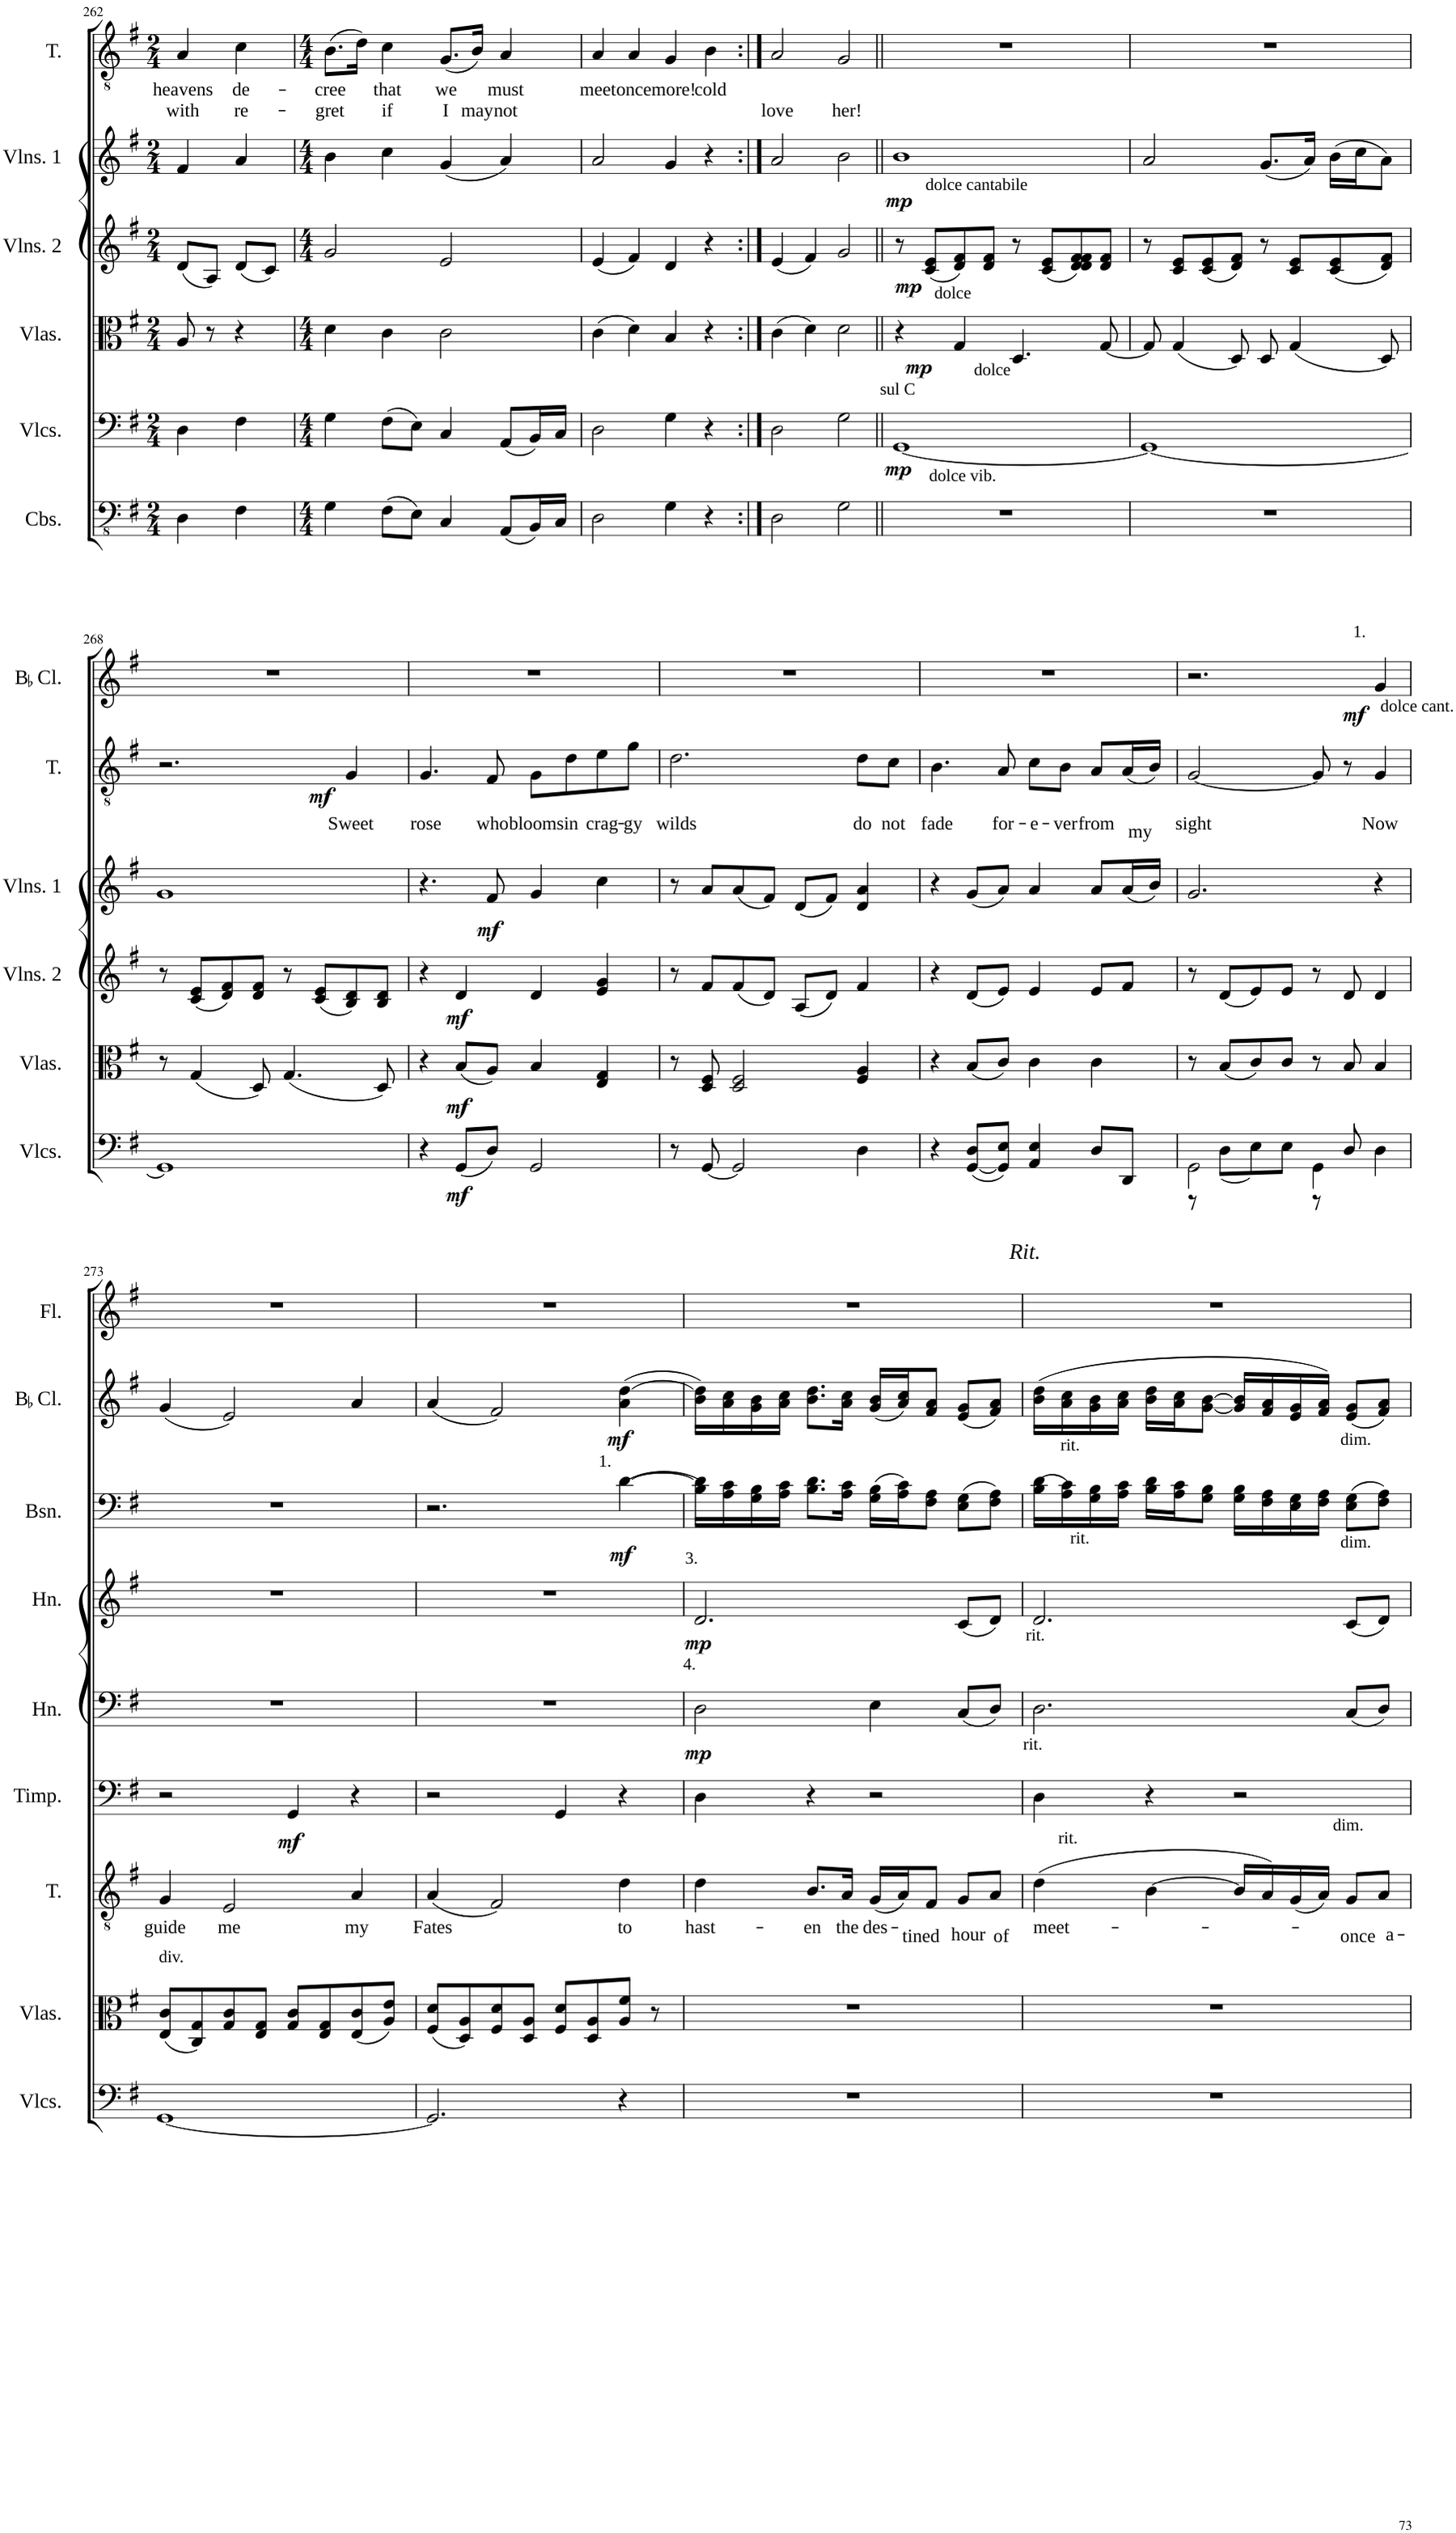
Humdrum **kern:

**kern	**kern	**dynam	**kern	**dynam	**kern	**dynam	**kern	**dynam	**kern	**text	**text	**dynam	**kern	**dynam	**kern	**dynam	**kern	**dynam	**kern	**dynam	**kern	**dynam
*part11	*part10	*part10	*part9	*part9	*part8	*part8	*part7	*part7	*part6	*part6	*part6	*part6	*part5	*part5	*part4	*part4	*part3	*part3	*part2	*part2	*part1	*part1
*staff11	*staff10	*staff10	*staff9	*staff9	*staff8	*staff8	*staff7	*staff7	*staff6	*staff6	*staff6	*staff6	*staff5	*staff5	*staff4	*staff4	*staff3	*staff3	*staff2	*staff2	*staff1	*staff1
*I"Contrabasses	*I"Violoncellos	*	*I"Violas	*	*I"Violins 2	*	*I"Violins 1	*	*I"Tenor	*	*	*	*I"Timpani	*	*I"Horn	*	*I"Horn	*	*I"Bassoon	*	*I"BaccidentalFlat Clarinet	*
*I'Cbs.	*I'Vlcs.	*	*I'Vlas.	*	*I'Vlns. 2	*	*I'Vlns. 1	*	*I'T.	*	*	*	*I'Timp.	*	*I'Hn.	*	*I'Hn.	*	*I'Bsn.	*	*I'BaccidentalFlat Cl.	*
!!LO:PB:g=z
*clefFv4	*clefF4	*	*clefC3	*	*clefG2	*	*clefG2	*	*clefGv2	*	*	*	*clefF4	*	*clefF4	*	*clefG2	*	*clefF4	*	*clefG2	*
*	*	*	*	*	*	*	*	*	*	*	*	*	*	*	*ITrd4c7	*	*ITrd4c7	*	*	*	*ITrd1c2	*
*k[f#]	*k[f#]	*	*k[f#]	*	*k[f#]	*	*k[f#]	*	*k[f#]	*	*	*	*k[f#]	*	*k[f#]	*	*k[f#]	*	*k[f#]	*	*k[f#]	*
*M2/4	*M2/4	*	*M2/4	*	*M2/4	*	*M2/4	*	*M2/4	*	*	*	*M2/4	*	*M2/4	*	*M2/4	*	*M2/4	*	*M2/4	*
=262	=262	=262	=262	=262	=262	=262	=262	=262	=262	=262	=262	=262	=262	=262	=262	=262	=262	=262	=262	=262	=262	=262
!	!	!	!	!	!	!	!	!	!	!LO:LY:b	!LO:LY:b	!	!	!	!	!	!	!	!	!	!	!
4DD\	4D\	.	8A/	.	(8d/L	.	4f#/	.	4A/	heavens	with	.	2r	.	2r	.	2r	.	2r	.	2r	.
.	.	.	8r	.	8A/J)	.	.	.	.	.	.	.	.	.	.	.	.	.	.	.	.	.
!	!	!	!	!	!	!	!	!	!	!LO:LY:b	!LO:LY:b	!	!	!	!	!	!	!	!	!	!	!
4FF#\	4F#\	.	4r	.	(8d/L	.	4a/	.	4c\	de-	re-	.	.	.	.	.	.	.	.	.	.	.
.	.	.	.	.	8c/J)	.	.	.	.	.	.	.	.	.	.	.	.	.	.	.	.	.
=263	=263	=263	=263	=263	=263	=263	=263	=263	=263	=263	=263	=263	=263	=263	=263	=263	=263	=263	=263	=263	=263	=263
*M4/4	*M4/4	*	*M4/4	*	*M4/4	*	*M4/4	*	*M4/4	*	*	*	*M4/4	*	*M4/4	*	*M4/4	*	*M4/4	*	*M4/4	*
!	!	!	!	!	!	!	!	!	!	!LO:LY:b	!LO:LY:b	!	!	!	!	!	!	!	!	!	!	!
4GG\	4G\	.	4d\	.	2g/	.	4b\	.	(8.B\L	-cree	-gret	.	1r	.	1r	.	1r	.	1r	.	1r	.
.	.	.	.	.	.	.	.	.	16d\Jk)	.	.	.	.	.	.	.	.	.	.	.	.	.
!	!	!	!	!	!	!	!	!	!	!LO:LY:b	!LO:LY:b	!	!	!	!	!	!	!	!	!	!	!
(8FF#\L	(8F#\L	.	4c\	.	.	.	4cc\	.	4c\	that	if	.	.	.	.	.	.	.	.	.	.	.
8EE\J)	8E\J)	.	.	.	.	.	.	.	.	.	.	.	.	.	.	.	.	.	.	.	.	.
!	!	!	!	!	!	!	!	!	!	!LO:LY:b	!LO:LY:b	!	!	!	!	!	!	!	!	!	!	!
4CC/	4C/	.	2c\	.	2e/	.	(4g/	.	(8.G/L	we	I	.	.	.	.	.	.	.	.	.	.	.
!	!	!	!	!	!	!	!	!	!	!	!LO:LY:b	!	!	!	!	!	!	!	!	!	!	!
.	.	.	.	.	.	.	.	.	16B/Jk)	.	may	.	.	.	.	.	.	.	.	.	.	.
!	!	!	!	!	!	!	!	!	!	!LO:LY:b	!LO:LY:b	!	!	!	!	!	!	!	!	!	!	!
(8AAA/L	(8AA/L	.	.	.	.	.	4a/)	.	4A/	must	not	.	.	.	.	.	.	.	.	.	.	.
16BBB/L)	16BB/L)	.	.	.	.	.	.	.	.	.	.	.	.	.	.	.	.	.	.	.	.	.
16CC/JJ	16C/JJ	.	.	.	.	.	.	.	.	.	.	.	.	.	.	.	.	.	.	.	.	.
=264	=264	=264	=264	=264	=264	=264	=264	=264	=264	=264	=264	=264	=264	=264	=264	=264	=264	=264	=264	=264	=264	=264
!	!	!	!	!	!	!	!	!	!	!LO:LY:b	!	!	!	!	!	!	!	!	!	!	!	!
2DD\	2D\	.	(4c\	.	(4e/	.	2a/	.	4A/	meet	.	.	1r	.	1r	.	1r	.	1r	.	1r	.
!	!	!	!	!	!	!	!	!	!	!LO:LY:b	!	!	!	!	!	!	!	!	!	!	!	!
.	.	.	4d\)	.	4f#/)	.	.	.	4A/	once	.	.	.	.	.	.	.	.	.	.	.	.
!	!	!	!	!	!	!	!	!	!	!LO:LY:b	!	!	!	!	!	!	!	!	!	!	!	!
4GG\	4G\	.	4B/	.	4d/	.	4g/	.	4G/	more!	.	.	.	.	.	.	.	.	.	.	.	.
!	!	!	!	!	!	!	!	!	!	!LO:LY:b	!	!	!	!	!	!	!	!	!	!	!	!
4r	4r	.	4r	.	4r	.	4r	.	4B\	cold	.	.	.	.	.	.	.	.	.	.	.	.
=265:|!	=265:|!	=265:|!	=265:|!	=265:|!	=265:|!	=265:|!	=265:|!	=265:|!	=265:|!	=265:|!	=265:|!	=265:|!	=265:|!	=265:|!	=265:|!	=265:|!	=265:|!	=265:|!	=265:|!	=265:|!	=265:|!	=265:|!
!	!	!	!	!	!	!	!	!	!	!	!LO:LY:b	!	!	!	!	!	!	!	!	!	!	!
2DD\	2D\	.	(4c\	.	(4e/	.	2a/	.	2A/	.	love	.	1r	.	1r	.	1r	.	1r	.	1r	.
.	.	.	4d\)	.	4f#/)	.	.	.	.	.	.	.	.	.	.	.	.	.	.	.	.	.
!	!	!	!	!	!	!	!	!	!	!	!LO:LY:b	!	!	!	!	!	!	!	!	!	!	!
2GG\	2G\	.	2d\	.	2g/	.	2b\	.	2G/	.	her!	.	.	.	.	.	.	.	.	.	.	.
=266||	=266||	=266||	=266||	=266||	=266||	=266||	=266||	=266||	=266||	=266||	=266||	=266||	=266||	=266||	=266||	=266||	=266||	=266||	=266||	=266||	=266||	=266||
!	!	!	!	!	!	!	!LO:TX:b:t=dolce cantabile	!	!	!	!	!	!	!	!	!	!	!	!	!	!	!
!	!LO:TX:b:t=dolce vib.	!	!	!	!	!	!	!	!	!	!	!	!	!	!	!	!	!	!	!	!	!
!	!LO:TX:a:t=sul C	!	!	!	!	!	!	!	!	!	!	!	!	!	!	!	!	!	!	!	!	!
!	!	!LO:DY:b	!	!	!	!	!	!LO:DY:b	!	!	!	!	!	!	!	!	!	!	!	!	!	!
1r	[1GG	mp	4r	.	8r	.	1b	mp	1r	.	.	.	1r	.	1r	.	1r	.	1r	.	1r	.
!	!	!	!	!	!LO:TX:b:t=dolce	!	!	!	!	!	!	!	!	!	!	!	!	!	!	!	!	!
!	!	!	!	!	!	!LO:DY:b	!	!	!	!	!	!	!	!	!	!	!	!	!	!	!	!
.	.	.	.	.	(8c/ 8e/L	mp	.	.	.	.	.	.	.	.	.	.	.	.	.	.	.	.
!	!	!	!	!LO:DY:b	!	!	!	!	!	!	!	!	!	!	!	!	!	!	!	!	!	!
.	.	.	4G/	mp	8d/ 8f#/)	.	.	.	.	.	.	.	.	.	.	.	.	.	.	.	.	.
.	.	.	.	.	8d/ 8f#/J	.	.	.	.	.	.	.	.	.	.	.	.	.	.	.	.	.
!	!	!	!LO:TX:b:t=dolce	!	!	!	!	!	!	!	!	!	!	!	!	!	!	!	!	!	!	!
.	.	.	4.D/	.	8r	.	.	.	.	.	.	.	.	.	.	.	.	.	.	.	.	.
.	.	.	.	.	(8c/ 8e/L	.	.	.	.	.	.	.	.	.	.	.	.	.	.	.	.	.
.	.	.	.	.	8d/ 8d/ 8f#/ 8f#/)	.	.	.	.	.	.	.	.	.	.	.	.	.	.	.	.	.
.	.	.	[8G/	.	8d/ 8f#/J	.	.	.	.	.	.	.	.	.	.	.	.	.	.	.	.	.
=267	=267	=267	=267	=267	=267	=267	=267	=267	=267	=267	=267	=267	=267	=267	=267	=267	=267	=267	=267	=267	=267	=267
1r	1GG_	.	8G/]	.	8r	.	2a/	.	1r	.	.	.	1r	.	1r	.	1r	.	1r	.	1r	.
.	.	.	(4G/	.	8c/ 8e/L	.	.	.	.	.	.	.	.	.	.	.	.	.	.	.	.	.
.	.	.	.	.	(8c/ 8e/	.	.	.	.	.	.	.	.	.	.	.	.	.	.	.	.	.
.	.	.	8D/)	.	8d/ 8f#/J)	.	.	.	.	.	.	.	.	.	.	.	.	.	.	.	.	.
.	.	.	8D/	.	8r	.	(8.g/L	.	.	.	.	.	.	.	.	.	.	.	.	.	.	.
.	.	.	(4G/	.	8c/ 8e/L	.	.	.	.	.	.	.	.	.	.	.	.	.	.	.	.	.
.	.	.	.	.	.	.	16a/Jk)	.	.	.	.	.	.	.	.	.	.	.	.	.	.	.
.	.	.	.	.	(8c/ 8e/	.	(16b\LL	.	.	.	.	.	.	.	.	.	.	.	.	.	.	.
.	.	.	.	.	.	.	16cc\J	.	.	.	.	.	.	.	.	.	.	.	.	.	.	.
.	.	.	8D/)	.	8d/ 8f#/J)	.	8a\J)	.	.	.	.	.	.	.	.	.	.	.	.	.	.	.
!!LO:LB:g=z
=268	=268	=268	=268	=268	=268	=268	=268	=268	=268	=268	=268	=268	=268	=268	=268	=268	=268	=268	=268	=268	=268	=268
1r	1GG]	.	8r	.	8r	.	1g	.	2.r	.	.	.	1r	.	1r	.	1r	.	1r	.	1r	.
.	.	.	(4G/	.	(8c/ 8e/L	.	.	.	.	.	.	.	.	.	.	.	.	.	.	.	.	.
.	.	.	.	.	8d/ 8f#/)	.	.	.	.	.	.	.	.	.	.	.	.	.	.	.	.	.
.	.	.	8D/)	.	8d/ 8f#/J	.	.	.	.	.	.	.	.	.	.	.	.	.	.	.	.	.
.	.	.	(4.G/	.	8r	.	.	.	.	.	.	.	.	.	.	.	.	.	.	.	.	.
.	.	.	.	.	(8c/ 8e/L	.	.	.	.	.	.	.	.	.	.	.	.	.	.	.	.	.
!	!	!	!	!	!	!	!	!	!	!LO:LY:b	!	!LO:DY:b	!	!	!	!	!	!	!	!	!	!
.	.	.	.	.	8B/ 8d/)	.	.	.	4G/	Sweet	.	mf	.	.	.	.	.	.	.	.	.	.
.	.	.	8D/)	.	8B/ 8d/J	.	.	.	.	.	.	.	.	.	.	.	.	.	.	.	.	.
=269	=269	=269	=269	=269	=269	=269	=269	=269	=269	=269	=269	=269	=269	=269	=269	=269	=269	=269	=269	=269	=269	=269
!	!	!	!	!	!	!	!	!	!	!LO:LY:b	!	!	!	!	!	!	!	!	!	!	!	!
1r	4r	.	4r	.	4r	.	4.r	.	4.G/	rose	.	.	1r	.	1r	.	1r	.	1r	.	1r	.
!	!	!LO:DY:b	!	!LO:DY:b	!	!LO:DY:b	!	!	!	!	!	!	!	!	!	!	!	!	!	!	!	!
.	(8GG/L	mf	(8B/L	mf	4d/	mf	.	.	.	.	.	.	.	.	.	.	.	.	.	.	.	.
!	!	!	!	!	!	!	!	!LO:DY:b	!	!LO:LY:b	!	!	!	!	!	!	!	!	!	!	!	!
.	8D/J)	.	8A/J)	.	.	.	8f#/	mf	8F#/	who	.	.	.	.	.	.	.	.	.	.	.	.
!	!	!	!	!	!	!	!	!	!	!LO:LY:b	!	!	!	!	!	!	!	!	!	!	!	!
.	2GG/	.	4B/	.	4d/	.	4g/	.	8G\L	blooms	.	.	.	.	.	.	.	.	.	.	.	.
!	!	!	!	!	!	!	!	!	!	!LO:LY:b	!	!	!	!	!	!	!	!	!	!	!	!
.	.	.	.	.	.	.	.	.	8d\	in	.	.	.	.	.	.	.	.	.	.	.	.
!	!	!	!	!	!	!	!	!	!	!LO:LY:b	!	!	!	!	!	!	!	!	!	!	!	!
.	.	.	4E/ 4G/	.	4e/ 4g/	.	4cc\	.	8e\	crag-	.	.	.	.	.	.	.	.	.	.	.	.
!	!	!	!	!	!	!	!	!	!	!LO:LY:b	!	!	!	!	!	!	!	!	!	!	!	!
.	.	.	.	.	.	.	.	.	8g\J	-gy	.	.	.	.	.	.	.	.	.	.	.	.
=270	=270	=270	=270	=270	=270	=270	=270	=270	=270	=270	=270	=270	=270	=270	=270	=270	=270	=270	=270	=270	=270	=270
!	!	!	!	!	!	!	!	!	!	!LO:LY:b	!	!	!	!	!	!	!	!	!	!	!	!
1r	8r	.	8r	.	8r	.	8r	.	2.d\	wilds	.	.	1r	.	1r	.	1r	.	1r	.	1r	.
.	[8GG/	.	8D/ 8F#/	.	8f#/L	.	8a/L	.	.	.	.	.	.	.	.	.	.	.	.	.	.	.
.	2GG/]	.	2D/ 2F#/	.	(8f#/	.	(8a/	.	.	.	.	.	.	.	.	.	.	.	.	.	.	.
.	.	.	.	.	8d/J)	.	8f#/J)	.	.	.	.	.	.	.	.	.	.	.	.	.	.	.
.	.	.	.	.	(8A/L	.	(8d/L	.	.	.	.	.	.	.	.	.	.	.	.	.	.	.
.	.	.	.	.	8d/J)	.	8f#/J)	.	.	.	.	.	.	.	.	.	.	.	.	.	.	.
!	!	!	!	!	!	!	!	!	!	!LO:LY:b	!	!	!	!	!	!	!	!	!	!	!	!
.	4D\	.	4F#/ 4A/	.	4f#/	.	4d/ 4a/	.	8d\L	do	.	.	.	.	.	.	.	.	.	.	.	.
!	!	!	!	!	!	!	!	!	!	!LO:LY:b	!	!	!	!	!	!	!	!	!	!	!	!
.	.	.	.	.	.	.	.	.	8c\J	not	.	.	.	.	.	.	.	.	.	.	.	.
=271	=271	=271	=271	=271	=271	=271	=271	=271	=271	=271	=271	=271	=271	=271	=271	=271	=271	=271	=271	=271	=271	=271
!	!	!	!	!	!	!	!	!	!	!LO:LY:b	!	!	!	!	!	!	!	!	!	!	!	!
1r	4r	.	4r	.	4r	.	4r	.	4.B\	fade	.	.	1r	.	1r	.	1r	.	1r	.	1r	.
.	([8GG/ 8D/L	.	(8B/L	.	(8d/L	.	(8g/L	.	.	.	.	.	.	.	.	.	.	.	.	.	.	.
!	!	!	!	!	!	!	!	!	!	!LO:LY:b	!	!	!	!	!	!	!	!	!	!	!	!
.	8GG/] 8E/J)	.	8c/J)	.	8e/J)	.	8a/J)	.	8A/	for-	.	.	.	.	.	.	.	.	.	.	.	.
!	!	!	!	!	!	!	!	!	!	!LO:LY:b	!	!	!	!	!	!	!	!	!	!	!	!
.	4AA/ 4E/	.	4c\	.	4e/	.	4a/	.	8c\L	-e-	.	.	.	.	.	.	.	.	.	.	.	.
!	!	!	!	!	!	!	!	!	!	!LO:LY:b	!	!	!	!	!	!	!	!	!	!	!	!
.	.	.	.	.	.	.	.	.	8B\J	-ver	.	.	.	.	.	.	.	.	.	.	.	.
!	!	!	!	!	!	!	!	!	!	!LO:LY:b	!	!	!	!	!	!	!	!	!	!	!	!
.	8D/L	.	4c\	.	8e/L	.	8a/L	.	8A/L	from	.	.	.	.	.	.	.	.	.	.	.	.
!	!	!	!	!	!	!	!	!	!	!LO:LY:b	!	!	!	!	!	!	!	!	!	!	!	!
.	8DD/J	.	.	.	8f#/J	.	(16a/L	.	(16A/L	my	.	.	.	.	.	.	.	.	.	.	.	.
.	.	.	.	.	.	.	16b/JJ)	.	16B/JJ)	.	.	.	.	.	.	.	.	.	.	.	.	.
=272	=272	=272	=272	=272	=272	=272	=272	=272	=272	=272	=272	=272	=272	=272	=272	=272	=272	=272	=272	=272	=272	=272
*	*^	*	*	*	*	*	*	*	*	*	*	*	*	*	*	*	*	*	*	*	*	*
!	!	!	!	!	!	!	!	!	!	!	!LO:LY:b	!	!	!	!	!	!	!	!	!	!	!	!
1r	2GG\	8r	.	8r	.	8r	.	2.g/	.	[2G/	sight	.	.	1r	.	1r	.	1r	.	1r	.	2.r	.
.	.	(8D\L	.	(8B/L	.	(8d/L	.	.	.	.	.	.	.	.	.	.	.	.	.	.	.	.	.
.	.	8E\)	.	8c/)	.	8e/)	.	.	.	.	.	.	.	.	.	.	.	.	.	.	.	.	.
.	.	8E\J	.	8c/J	.	8e/J	.	.	.	.	.	.	.	.	.	.	.	.	.	.	.	.	.
.	4GG\	8r	.	8r	.	8r	.	.	.	8G/]	.	.	.	.	.	.	.	.	.	.	.	.	.
.	.	8D/	.	8B/	.	8d/	.	.	.	8r	.	.	.	.	.	.	.	.	.	.	.	.	.
!	!	!	!	!	!	!	!	!	!	!	!	!	!	!	!	!	!	!	!	!	!	!LO:TX:a:t=1.	!
!	!	!	!	!	!	!	!	!	!	!	!	!	!	!	!	!	!	!	!	!	!	!LO:TX:b:t=dolce cant.	!
!	!	!	!	!	!	!	!	!	!	!	!LO:LY:b	!	!	!	!	!	!	!	!	!	!	!	!LO:DY:b
.	4D\	4ryy	.	4B/	.	4d/	.	4r	.	4G/	Now	.	.	.	.	.	.	.	.	.	.	4g/	mf
!!LO:LB:g=z
=273	=273	=273	=273	=273	=273	=273	=273	=273	=273	=273	=273	=273	=273	=273	=273	=273	=273	=273	=273	=273	=273	=273	=273
!	!	!	!	!LO:TX:a:t=div.	!	!	!	!	!	!	!	!	!	!	!	!	!	!	!	!	!	!	!
!	!	!	!	!	!	!	!	!	!	!	!LO:LY:b	!	!	!	!	!	!	!	!	!	!	!	!
*	*v	*v	*	*	*	*	*	*	*	*	*	*	*	*	*	*	*	*	*	*	*	*	*
1r	[1GG	.	(8E/ 8c/L	.	1r	.	1r	.	4G/	guide	.	.	2r	.	1r	.	1r	.	1r	.	(4g/	.
.	.	.	8C/ 8G/)	.	.	.	.	.	.	.	.	.	.	.	.	.	.	.	.	.	.	.
!	!	!	!	!	!	!	!	!	!	!LO:LY:b	!	!	!	!	!	!	!	!	!	!	!	!
.	.	.	8G/ 8c/	.	.	.	.	.	2E/	me	.	.	.	.	.	.	.	.	.	.	2e/)	.
.	.	.	8E/ 8G/J	.	.	.	.	.	.	.	.	.	.	.	.	.	.	.	.	.	.	.
!	!	!	!	!	!	!	!	!	!	!	!	!	!	!LO:DY:b	!	!	!	!	!	!	!	!
.	.	.	8G/ 8c/L	.	.	.	.	.	.	.	.	.	4GG/	mf	.	.	.	.	.	.	.	.
.	.	.	8E/ 8G/	.	.	.	.	.	.	.	.	.	.	.	.	.	.	.	.	.	.	.
!	!	!	!	!	!	!	!	!	!	!LO:LY:b	!	!	!	!	!	!	!	!	!	!	!	!
.	.	.	(8E/ 8c/	.	.	.	.	.	4A/	my	.	.	4r	.	.	.	.	.	.	.	4a/	.
.	.	.	8A/ 8e/J)	.	.	.	.	.	.	.	.	.	.	.	.	.	.	.	.	.	.	.
=274	=274	=274	=274	=274	=274	=274	=274	=274	=274	=274	=274	=274	=274	=274	=274	=274	=274	=274	=274	=274	=274	=274
!	!	!	!	!	!	!	!	!	!	!LO:LY:b	!	!	!	!	!	!	!	!	!	!	!	!
1r	2.GG/]	.	(8F#/ 8d/L	.	1r	.	1r	.	(4A/	Fates	.	.	2r	.	1r	.	1r	.	2.r	.	(4a/	.
.	.	.	8D/ 8A/)	.	.	.	.	.	.	.	.	.	.	.	.	.	.	.	.	.	.	.
.	.	.	8F#/ 8d/	.	.	.	.	.	2F#/)	.	.	.	.	.	.	.	.	.	.	.	2f#/)	.
.	.	.	8D/ 8A/J	.	.	.	.	.	.	.	.	.	.	.	.	.	.	.	.	.	.	.
.	.	.	8F#/ 8d/L	.	.	.	.	.	.	.	.	.	4GG/	.	.	.	.	.	.	.	.	.
.	.	.	8D/ 8A/	.	.	.	.	.	.	.	.	.	.	.	.	.	.	.	.	.	.	.
!	!	!	!	!	!	!	!	!	!	!	!	!	!	!	!	!	!	!	!LO:TX:a:t=1.	!	!	!
!	!	!	!	!	!	!	!	!	!	!LO:LY:b	!	!	!	!	!	!	!	!	!	!LO:DY:b	!	!LO:DY:b
.	4r	.	8A/ 8f#/J	.	.	.	.	.	4d\	to	.	.	4r	.	.	.	.	.	([4d\	mf	(4a\ [4dd\	mf
.	.	.	8r	.	.	.	.	.	.	.	.	.	.	.	.	.	.	.	.	.	.	.
=275	=275	=275	=275	=275	=275	=275	=275	=275	=275	=275	=275	=275	=275	=275	=275	=275	=275	=275	=275	=275	=275	=275
!	!	!	!	!	!	!	!	!	!	!	!	!	!	!	!	!	!LO:TX:a:t=3.	!	!	!	!	!
!	!	!	!	!	!	!	!	!	!	!	!	!	!	!	!LO:TX:a:t=4.	!	!	!	!	!	!	!
!	!	!	!	!	!	!	!	!	!	!LO:LY:b	!	!	!	!	!	!LO:DY:b	!	!LO:DY:b	!	!	!	!
1r	1r	.	1r	.	1r	.	1r	.	4d\	hast-	.	.	4D\	.	2D\	mp	2.d/	mp	16B\ 16d\]LL)	.	16b\ 16dd\]LL)	.
.	.	.	.	.	.	.	.	.	.	.	.	.	.	.	.	.	.	.	16A\ 16c\	.	16a\ 16cc\	.
.	.	.	.	.	.	.	.	.	.	.	.	.	.	.	.	.	.	.	16G\ 16B\	.	16g\ 16b\	.
.	.	.	.	.	.	.	.	.	.	.	.	.	.	.	.	.	.	.	16A\ 16c\JJ	.	16a\ 16cc\JJ	.
!	!	!	!	!	!	!	!	!	!	!LO:LY:b	!	!	!	!	!	!	!	!	!	!	!	!
.	.	.	.	.	.	.	.	.	8.B/L	-en	.	.	4r	.	.	.	.	.	8.B\ 8.d\L	.	8.b\ 8.dd\L	.
!	!	!	!	!	!	!	!	!	!	!LO:LY:b	!	!	!	!	!	!	!	!	!	!	!	!
.	.	.	.	.	.	.	.	.	16A/Jk	the	.	.	.	.	.	.	.	.	16A\ 16c\Jk	.	16a\ 16cc\Jk	.
!	!	!	!	!	!	!	!	!	!	!LO:LY:b	!	!	!	!	!	!	!	!	!	!	!	!
.	.	.	.	.	.	.	.	.	(16G/LL	des-	.	.	2r	.	4E\	.	.	.	(16G\ 16B\LL	.	(16g/ 16b/LL	.
!	!	!	!	!	!	!	!	!	!	!LO:LY:b	!	!	!	!	!	!	!	!	!	!	!	!
.	.	.	.	.	.	.	.	.	16A/J)	-tined	.	.	.	.	.	.	.	.	16A\ 16c\J)	.	16a/ 16cc/J)	.
.	.	.	.	.	.	.	.	.	8F#/J	.	.	.	.	.	.	.	.	.	8F#\ 8A\J	.	8f#/ 8a/J	.
!	!	!	!	!	!	!	!	!	!	!LO:LY:b	!	!	!	!	!	!	!	!	!	!	!	!
.	.	.	.	.	.	.	.	.	8G/L	hour	.	.	.	.	(8C/L	.	(8c/L	.	(8E\ 8G\L	.	(8e/ 8g/L	.
!	!	!	!	!	!	!	!	!	!	!LO:LY:b	!	!	!	!	!	!	!	!	!	!	!	!
.	.	.	.	.	.	.	.	.	8A/J	of	.	.	.	.	8D/J)	.	8d/J)	.	8F#\ 8A\J)	.	8f#/ 8a/J)	.
=276	=276	=276	=276	=276	=276	=276	=276	=276	=276	=276	=276	=276	=276	=276	=276	=276	=276	=276	=276	=276	=276	=276
!	!	!	!	!	!	!	!	!	!	!	!	!	!	!	!	!	!LO:TX:b:t=rit.	!	!	!	!	!
!	!	!	!	!	!	!	!	!	!	!	!	!	!	!	!LO:TX:b:t=rit.	!	!	!	!	!	!	!
!	!	!	!	!	!	!	!	!	!	!LO:LY:b	!	!	!	!	!	!	!	!	!	!	!	!
1r	1r	.	1r	.	1r	.	1r	.	(4d\	meet-	.	.	4D\	.	2.D\	.	2.d/	.	(16B\ 16d\LL	.	(16b\ 16dd\LL	.
.	.	.	.	.	.	.	.	.	.	.	.	.	.	.	.	.	.	.	16A\ 16c\)	.	16a\ 16cc\	.
.	.	.	.	.	.	.	.	.	.	.	.	.	.	.	.	.	.	.	16G\ 16B\	.	16g\ 16b\	.
.	.	.	.	.	.	.	.	.	.	.	.	.	.	.	.	.	.	.	16A\ 16c\JJ	.	16a\ 16cc\JJ	.
!	!	!	!	!	!	!	!	!	!LO:TX:a:t=rit.	!	!	!	!	!	!	!	!	!	!	!	!	!
.	.	.	.	.	.	.	.	.	[4B\	.	.	.	4r	.	.	.	.	.	16B\ 16d\LL	.	16b\ 16dd\LL	.
.	.	.	.	.	.	.	.	.	.	.	.	.	.	.	.	.	.	.	16A\ 16c\J	.	16a\ 16cc\J	.
!	!	!	!	!	!	!	!	!	!	!	!	!	!	!	!	!	!	!	!LO:TX:b:t=rit.	!	!	!
.	.	.	.	.	.	.	.	.	.	.	.	.	.	.	.	.	.	.	8G\ 8B\J	.	[8g\ [8b\J	.
!	!	!	!	!	!	!	!	!	!	!	!	!	!	!	!	!	!	!	!	!	!LO:TX:b:t=rit.	!
.	.	.	.	.	.	.	.	.	16B/LL]	.	.	.	2r	.	.	.	.	.	16G\ 16B\LL	.	16g/] 16b/]LL	.
.	.	.	.	.	.	.	.	.	16A/)	.	.	.	.	.	.	.	.	.	16F#\ 16A\	.	16f#/ 16a/	.
.	.	.	.	.	.	.	.	.	(16G/	.	.	.	.	.	.	.	.	.	16E\ 16G\	.	16e/ 16g/	.
.	.	.	.	.	.	.	.	.	16A/JJ)	.	.	.	.	.	.	.	.	.	16F#\ 16A\JJ	.	16f#/ 16a/JJ)	.
!	!	!	!	!	!	!	!	!	!	!	!	!	!	!	!	!	!	!	!	!	!LO:TX:b:t=dim.	!
!	!	!	!	!	!	!	!	!	!	!	!	!	!	!	!	!	!	!	!LO:TX:b:t=dim.	!	!	!
!	!	!	!	!	!	!	!	!	!LO:TX:a:t=dim.	!	!	!	!	!	!	!	!	!	!	!	!	!
!	!	!	!	!	!	!	!	!	!	!LO:LY:b	!	!	!	!	!	!	!	!	!	!	!	!
.	.	.	.	.	.	.	.	.	8G/L	once	.	.	.	.	(8C/L	.	(8c/L	.	(8E\ 8G\L	.	(8e/ 8g/L	.
!	!	!	!	!	!	!	!	!	!	!LO:LY:b	!	!	!	!	!	!	!	!	!	!	!	!
.	.	.	.	.	.	.	.	.	8A/J	a-	.	.	.	.	8D/J)	.	8d/J)	.	8F#\ 8A\J)	.	8f#/ 8a/J)	.
=	=	=	=	=	=	=	=	=	=	=	=	=	=	=	=	=	=	=	=	=	=	=
*-	*-	*-	*-	*-	*-	*-	*-	*-	*-	*-	*-	*-	*-	*-	*-	*-	*-	*-	*-	*-	*-	*-
